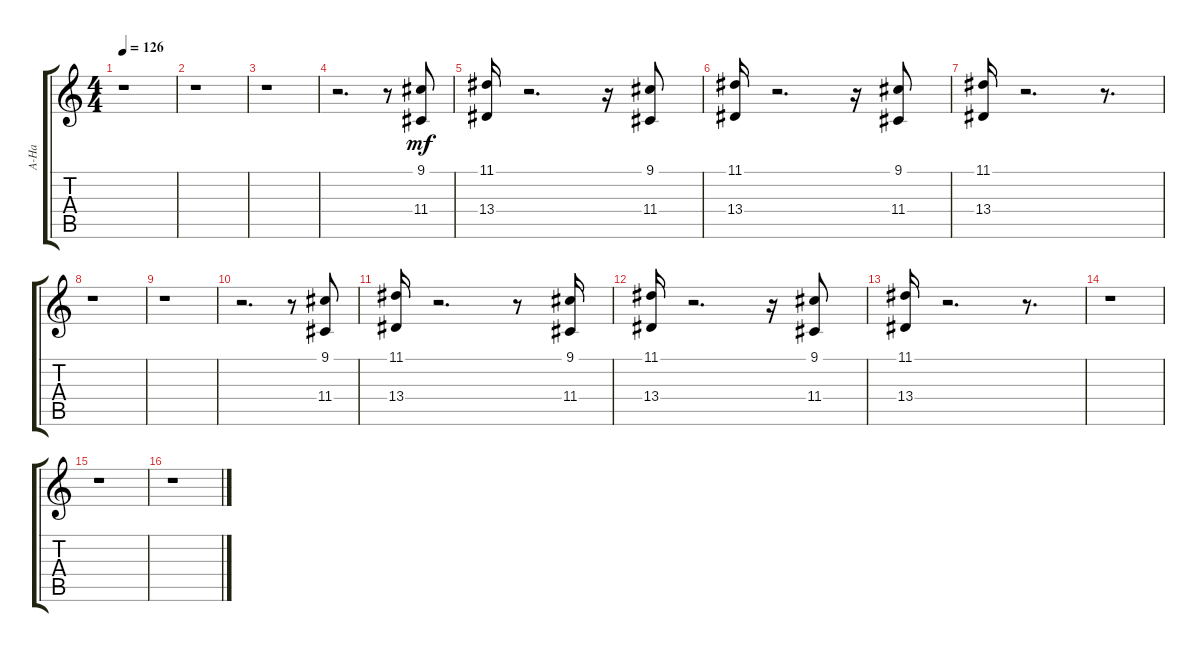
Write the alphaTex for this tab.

\track ("A-Ha" "A-Ha") {instrument choiraahs}
\staff {score tabs}
\tuning (E4 B3 G3 D3 A2 E2) {hide}
\ts (4 4)
\tempo 126
\clef g2
\ks c
r.1{dy mf} |
r.1 |
r.1 |
r.2{d} r.8 (9.1 11.4).8 |
(11.1 13.4).16 r.2{d} r.16 (9.1 11.4).8 |
(11.1 13.4).16 r.2{d} r.16 (9.1 11.4).8 |
(11.1 13.4).16 r.2{d} r.8{d} |
r.1 |
r.1 |
r.2{d} r.8 (9.1 11.4).8 |
(11.1 13.4).16 r.2{d} r.8 (9.1 11.4).16 |
(11.1 13.4).16 r.2{d} r.16 (9.1 11.4).8 |
(11.1 13.4).16 r.2{d} r.8{d} |
r.1 |
r.1 |
r.1
